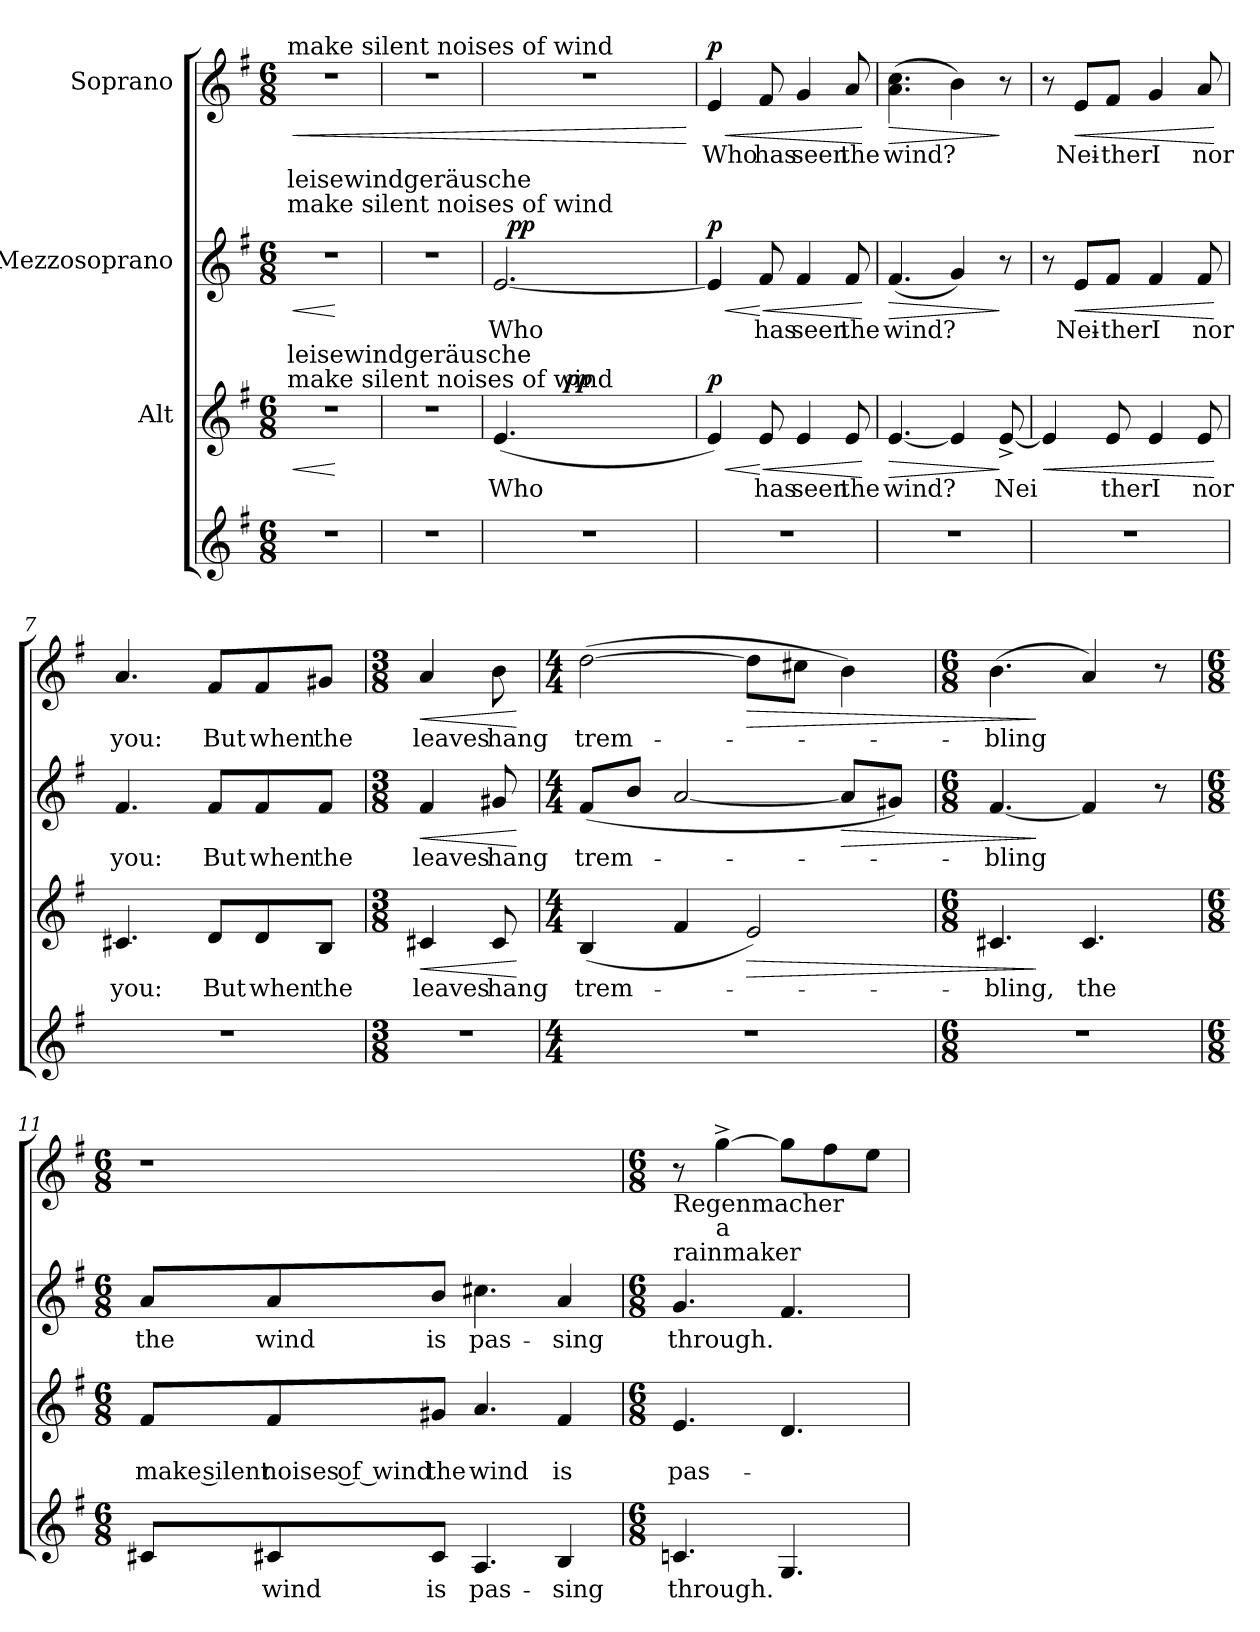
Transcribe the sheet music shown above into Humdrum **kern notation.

**kern	**text	**kern	**text	**text	**dynam	**kern	**text	**dynam	**kern	**text	**dynam
*part4	*part4	*part3	*part3	*part3	*part3	*part2	*part2	*part2	*part1	*part1	*part1
*staff4	*staff4	*staff3	*staff3	*staff3	*staff3	*staff2	*staff2	*staff2	*staff1	*staff1	*staff1
*	*	*I"Alt	*	*	*	*I"Mezzosoprano	*	*	*I"Soprano	*	*
*clefG2	*	*clefG2	*	*	*	*clefG2	*	*	*clefG2	*	*
*k[f#]	*	*k[f#]	*	*	*	*k[f#]	*	*	*k[f#]	*	*
*G:	*	*G:	*	*	*	*G:	*	*	*G:	*	*
*M6/8	*	*M6/8	*	*	*	*M6/8	*	*	*M6/8	*	*
=1	=1	=1	=1	=1	=1	=1	=1	=1	=1	=1	=1
!	!	!	!	!	!	!	!	!	!LO:TX:a:t=make silent noises of wind	!	!
!	!	!	!	!	!	!LO:TX:a:t=make silent noises of wind	!	!	!	!	!
!	!	!	!	!	!	!LO:TX:a:t=leisewindgeräusche	!	!	!	!	!
!	!	!LO:TX:a:t=make silent noises of wind	!	!	!	!	!	!	!	!	!
!	!	!LO:TX:a:t=leisewindgeräusche	!	!	!	!	!	!	!	!	!
!	!	!	!	!	!LO:HP:b	!	!	!LO:HP:b	!	!	!LO:HP:b
2.r	.	2.r	.	.	<	2.r	.	<	2.r	.	<
.	.	.	.	.	[	.	.	[	.	.	.
=2	=2	=2	=2	=2	=2	=2	=2	=2	=2	=2	=2
2.r	.	2.r	.	.	.	2.r	.	.	2.r	.	.
=3	=3	=3	=3	=3	=3	=3	=3	=3	=3	=3	=3
!	!	!	!LO:LY:b	!	!	!	!LO:LY:b	!	!	!	!
*	*	*^	*	*	*	*^	*	*	*	*	*
2.r	.	(<4.e/	8ryy	Who	.	.	[<2.e/	32ryy	Who	.	2.r	.	.
!	!	!	!	!	!	!	!	!	!	!LO:DY:a	!	!	!
.	.	.	.	.	.	.	.	2ryy	.	pp	.	.	.
.	.	.	16ryy	.	.	.	.	.	.	.	.	.	.
.	.	.	64ryy	.	.	.	.	.	.	.	.	.	.
!	!	!	!	!	!	!LO:DY:a	!	!	!	!	!	!	!
.	.	.	2ryy	.	.	pp	.	.	.	.	.	.	.
.	.	4.ryy	.	.	.	.	.	.	.	.	.	.	.
.	.	.	.	.	.	.	.	8..ryy	.	.	.	.	.
.	.	.	32.ryy	.	.	.	.	.	.	.	.	.	.
.	.	.	.	.	.	.	.	.	.	.	.	.	[
=4	=4	=4	=4	=4	=4	=4	=4	=4	=4	=4	=4	=4	=4
!	!	!	!	!	!	!LO:HP:b	!	!	!	!LO:HP:b	!	!LO:LY:b	!LO:HP:b
!	!	!	!	!	!	!LO:DY:n=1:a	!	!	!	!LO:DY:n=1:a	!	!	!LO:DY:n=1:a
*	*	*v	*v	*	*	*	*	*	*	*	*	*	*
*	*	*	*	*	*	*v	*v	*	*	*	*	*
2.r	.	4e/)	.	.	< p	4e/]	.	< p	4e/	Who	< p
!	!	!	!LO:LY:b	!	!LO:HP:n=1:b	!	!LO:LY:b	!LO:HP:n=1:b	!	!LO:LY:b	!
.	.	8e/	has	.	[ <	8f#/	has	[ <	8f#/	has	.
!	!	!	!LO:LY:b	!	!	!	!LO:LY:b	!	!	!LO:LY:b	!
.	.	4e/	seen	.	.	4f#/	seen	.	4g/	seen	.
!	!	!	!LO:LY:b	!	!	!	!LO:LY:b	!	!	!LO:LY:b	!
.	.	8e/	the	.	.	8f#/	the	.	8a/	the	.
.	.	.	.	.	[	.	.	[	.	.	[
=5	=5	=5	=5	=5	=5	=5	=5	=5	=5	=5	=5
!	!	!	!LO:LY:b	!	!LO:HP:b	!	!LO:LY:b	!LO:HP:b	!	!LO:LY:b	!LO:HP:b
2.r	.	[<4.e/	wind?	.	>	(<4.f#/	wind?	>	(>4.a\ 4.cc\	wind?	>
.	.	4e/]	.	.	.	4g/)	.	.	4b\)	.	.
!	!	!	!LO:LY:b	!	!	!	!	!	!	!	!
.	.	[<8e^</	Nei	.	]	8r	.	]	8r	.	]
!!LO:LB:g=z
=6	=6	=6	=6	=6	=6	=6	=6	=6	=6	=6	=6
!	!	!	!	!	!LO:HP:b	!	!	!	!	!	!
2.r	.	4e/]	.	.	<	8r	.	.	8r	.	.
!	!	!	!	!	!	!	!LO:LY:b	!LO:HP:b	!	!LO:LY:b	!LO:HP:b
.	.	.	.	.	.	8e/L	Nei-	<	8e/L	Nei-	<
!	!	!	!LO:LY:b	!	!	!	!LO:LY:b	!	!	!LO:LY:b	!
.	.	8e/	ther	.	.	8f#/J	-ther	.	8f#/J	-ther	.
!	!	!	!LO:LY:b	!	!	!	!LO:LY:b	!	!	!LO:LY:b	!
.	.	4e/	I	.	.	4f#/	I	.	4g/	I	.
!	!	!	!LO:LY:b	!	!	!	!LO:LY:b	!	!	!LO:LY:b	!
.	.	8e/	nor	.	.	8f#/	nor	.	8a/	nor	.
.	.	.	.	.	[	.	.	[	.	.	[
=7	=7	=7	=7	=7	=7	=7	=7	=7	=7	=7	=7
!	!	!	!LO:LY:b	!	!	!	!LO:LY:b	!	!	!LO:LY:b	!
2.r	.	4.c#X/	you:	.	.	4.f#/	you:	.	4.a/	you:	.
!	!	!	!LO:LY:b	!	!	!	!LO:LY:b	!	!	!LO:LY:b	!
.	.	8d/L	But	.	.	8f#/L	But	.	8f#/L	But	.
!	!	!	!LO:LY:b	!	!	!	!LO:LY:b	!	!	!LO:LY:b	!
.	.	8d/	when	.	.	8f#/	when	.	8f#/	when	.
!	!	!	!LO:LY:b	!	!	!	!LO:LY:b	!	!	!LO:LY:b	!
.	.	8B/J	the	.	.	8f#/J	the	.	8g#X/J	the	.
=8	=8	=8	=8	=8	=8	=8	=8	=8	=8	=8	=8
*M3/8	*	*M3/8	*	*	*	*M3/8	*	*	*M3/8	*	*
!	!	!	!LO:LY:b	!	!LO:HP:b	!	!LO:LY:b	!LO:HP:b	!	!LO:LY:b	!LO:HP:b
4.r	.	4c#X/	leaves	.	<	4f#/	leaves	<	4a/	leaves	<
!	!	!	!LO:LY:b	!	!	!	!LO:LY:b	!	!	!LO:LY:b	!
.	.	8c#/	hang	.	.	8g#X/	hang	.	8b\	hang	.
.	.	.	.	.	[	.	.	[	.	.	[
=9	=9	=9	=9	=9	=9	=9	=9	=9	=9	=9	=9
*M4/4	*	*M4/4	*	*	*	*M4/4	*	*	*M4/4	*	*
!	!	!	!LO:LY:b	!	!	!	!LO:LY:b	!	!	!LO:LY:b	!
1r	.	(<4B/	trem-	.	.	(<8f#/L	trem-	.	(>[>2dd\	trem-	.
.	.	.	.	.	.	8b/J	.	.	.	.	.
.	.	4f#/	.	.	.	[<2a/	.	.	.	.	.
!	!	!	!	!	!LO:HP:b	!	!	!	!	!	!LO:HP:b
.	.	2e/)	.	.	>	.	.	.	8dd\L]	.	>
.	.	.	.	.	.	.	.	.	8cc#X\J	.	.
!	!	!	!	!	!	!	!	!LO:HP:b	!	!	!
.	.	.	.	.	.	8a/L]	.	>	4b\)	.	.
.	.	.	.	.	.	8g#X/J)	.	.	.	.	.
=10	=10	=10	=10	=10	=10	=10	=10	=10	=10	=10	=10
*M6/8	*	*M6/8	*	*	*	*M6/8	*	*	*M6/8	*	*
!	!	!	!LO:LY:b	!	!	!	!LO:LY:b	!	!	!LO:LY:b	!
2.r	.	4.c#X/	-bling,	.	.	[<4.f#/	-bling	.	(>4.b\	-bling	.
!	!	!	!LO:LY:b	!	!	!	!	!	!	!	!
.	.	4.c#/	the	.	]	4f#/]	.	]	4a/)	.	]
.	.	.	.	.	.	8r	.	.	8r	.	.
!!LO:PB:g=z
=11	=11	=11	=11	=11	=11	=11	=11	=11	=11	=11	=11
*M6/8	*	*M6/8	*	*	*	*M6/8	*	*	*M6/8	*	*
!	!	!	!	!LO:LY:b	!	!	!LO:LY:b	!	!LO:N:vis=1	!	!
8c#i/L	.	8f#/L	.	make silent	.	8a/L	the	.	2.r	.	.
!	!LO:LY:b	!	!	!LO:LY:b	!	!	!LO:LY:b	!	!	!	!
8c#X/	wind	8f#/	.	noises of wind	.	8a/	wind	.	.	.	.
!	!LO:LY:b	!	!	!LO:LY:b	!	!	!LO:LY:b	!	!	!	!
8c#/J	is	8g#X/J	.	the	.	8b/J	is	.	.	.	.
!	!LO:LY:b	!	!	!LO:LY:b	!	!	!LO:LY:b	!	!	!	!
4.A/	pas-	4.a/	.	wind	.	4.cc#X\	pas-	.	.	.	.
!	!LO:LY:b	!	!	!LO:LY:b	!	!	!LO:LY:b	!	!	!	!
4B/	-sing	4f#/	.	is	.	4a/	-sing	.	4ryy	.	.
=12	=12	=12	=12	=12	=12	=12	=12	=12	=12	=12	=12
*M6/8	*	*M6/8	*	*	*	*M6/8	*	*	*M6/8	*	*
!	!	!	!	!	!	!	!	!	!LO:TX:b:t=Regenmacher	!	!
!	!	!	!	!	!	!LO:TX:a:t=rainmaker	!	!	!	!	!
!	!LO:LY:b	!	!	!LO:LY:b	!	!	!LO:LY:b	!	!	!	!
4.cn/	through.	4.e/	.	pas-	.	4.g/	through.	.	8r	.	.
!	!	!	!	!	!	!	!	!	!LO:TX:b:t=a	!	!
.	.	.	.	.	.	.	.	.	[>4gg^>\	.	.
4.G/	.	4.d/	.	.	.	4.f#/	.	.	8gg\L]	.	.
.	.	.	.	.	.	.	.	.	8ff#\	.	.
.	.	.	.	.	.	.	.	.	8ee\J	.	.
=	=	=	=	=	=	=	=	=	=	=	=
*-	*-	*-	*-	*-	*-	*-	*-	*-	*-	*-	*-
